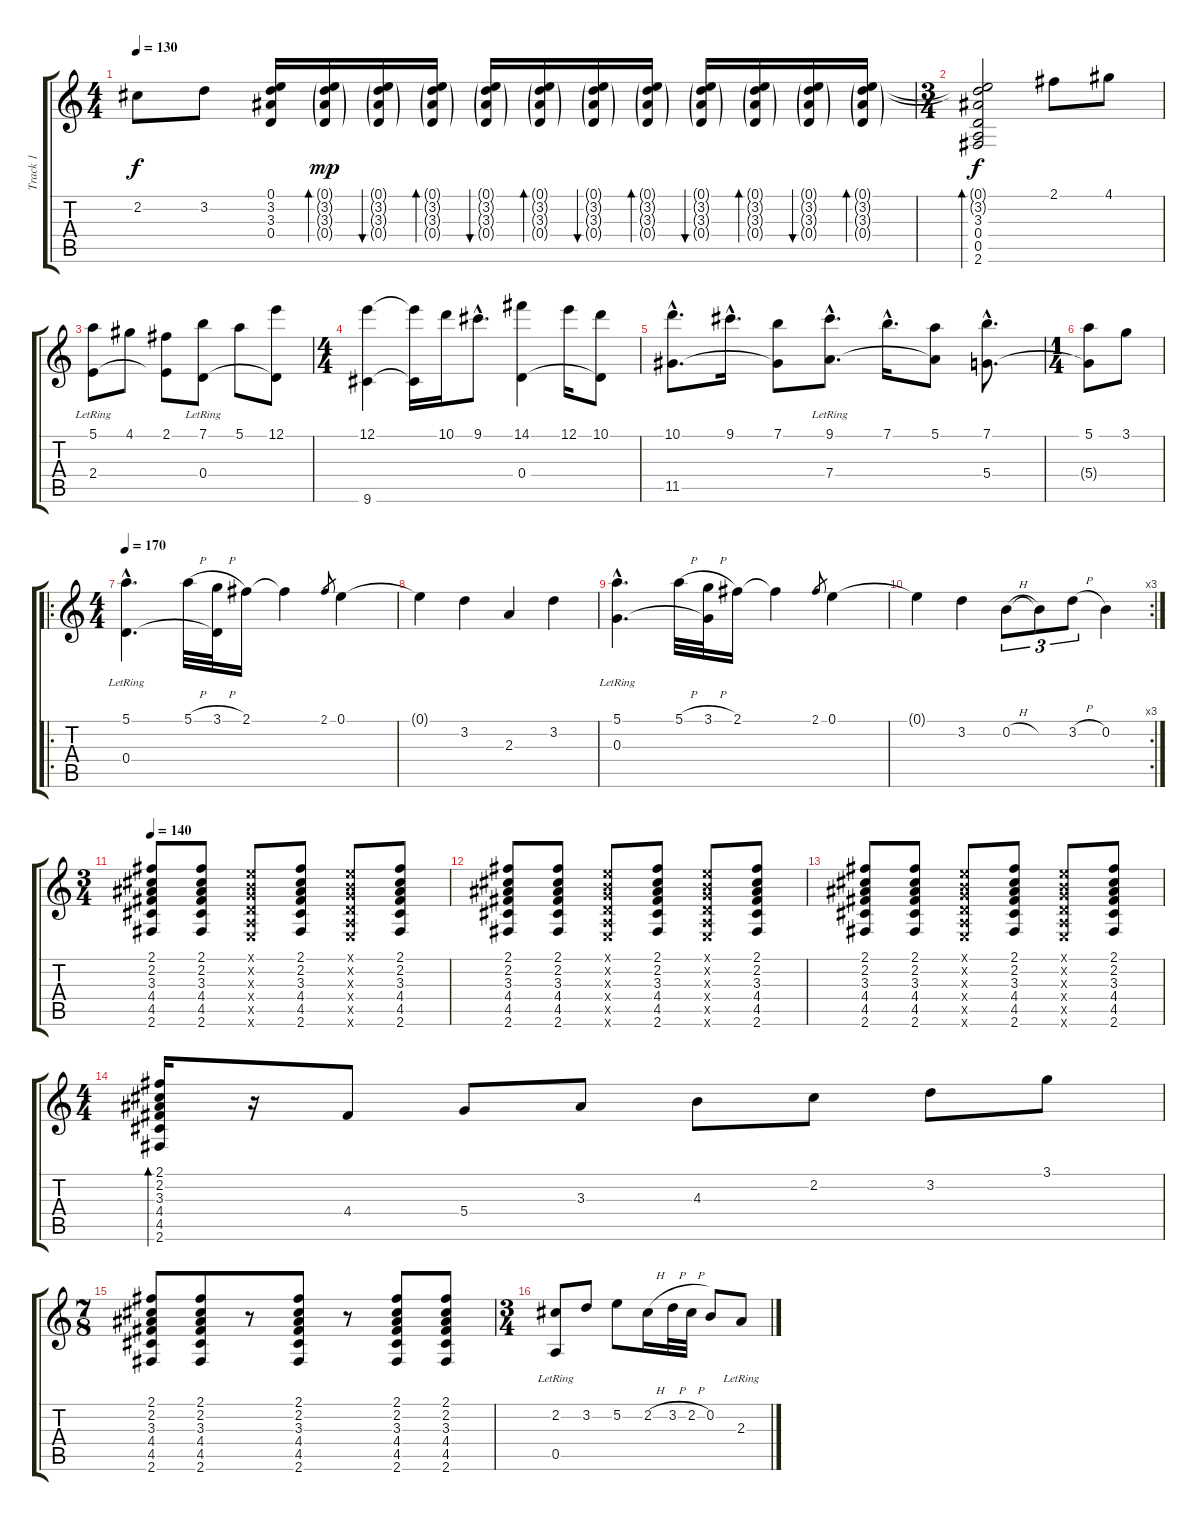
\track ("Track 1" "Track 1") {instrument acousticguitarnylon}
\staff {score tabs}
\tuning (E4 B3 G3 D3 A2 E2) {hide}
\ts (4 4)
\tempo 130
\clef g2
\ks c
2.2.8{dy f} 3.2.8 (0.1 3.2 3.3 0.4).16 (0.1{g} 3.2{g} 3.3{g} 0.4{g}).16{bd 240 dy mp} (0.1{g} 3.2{g} 3.3{g} 0.4{g}).16{bu 240} (0.1{g} 3.2{g} 3.3{g} 0.4{g}).16{bd 240} (0.1{g} 3.2{g} 3.3{g} 0.4{g}).16{bu 240} (0.1{g} 3.2{g} 3.3{g} 0.4{g}).16{bd 240} (0.1{g} 3.2{g} 3.3{g} 0.4{g}).16{bu 240} (0.1{g} 3.2{g} 3.3{g} 0.4{g}).16{bd 240} (0.1{g} 3.2{g} 3.3{g} 0.4{g}).16{bu 240} (0.1{g} 3.2{g} 3.3{g} 0.4{g}).16{bd 240} (0.1{g} 3.2{g} 3.3{g} 0.4{g}).16{bu 240} (0.1{g} 3.2{g} 3.3{g} 0.4{g}).16{bd 240} |
\ts (3 4)
(0.1{t} 3.2{t} 3.3 0.4 0.5 2.6).2{bd 240 dy f} 2.1.8 4.1.8 |
(5.1 2.4{lr}).8 4.1.8 (2.1 2.4{t}).8 (7.1 0.4{lr}).8 5.1.8 (12.1 0.4{t}).8 |
\ts (4 4)
(12.1 9.6).4 (12.1{t} 9.6{t}).16 10.1.16 9.1{hac}.8{d} (14.1 0.4).4 12.1.16 (10.1 0.4{t}).8 |
(10.1{hac} 11.5{hac}).8{d} 9.1{hac}.16{d} (7.1 11.5{t}).8 (9.1{hac} 7.4{hac lr}).8{d} 7.1{hac}.16{d} (5.1 7.4{t}).8 (7.1{hac} 5.4{hac}).8{d} |
\ts (1 4)
(5.1 5.4{t}).8 3.1.8 |
\ro
\ts (4 4)
\tempo 170
(5.1{hac} 0.4{hac lr}).4{d} 5.1{h}.32 (3.1{h} 0.4{t}).32 2.1.16 2.1{t}.4 2.1.8{gr} 0.1.4 |
0.1{t}.4 3.2.4 2.3.4 3.2.4 |
(5.1{hac} 0.3{hac lr}).4{d} 5.1{h}.32 (3.1{h} 0.3{t}).32 2.1.16 2.1{t}.4 2.1.8{gr} 0.1.4 |
\rc 3
0.1{t}.4 3.2.4 0.2{h}.8{tu (3 2)} 0.2{t}.8{tu (3 2)} 3.2{h}.8{tu (3 2)} 0.2.4 |
\ts (3 4)
\tempo 140
(2.1 2.2 3.3 4.4 4.5 2.6).8 (2.1 2.2 3.3 4.4 4.5 2.6).8 (0.1{x} 0.2{x} 0.3{x} 0.4{x} 0.5{x} 0.6{x}).8 (2.1 2.2 3.3 4.4 4.5 2.6).8 (0.1{x} 0.2{x} 0.3{x} 0.4{x} 0.5{x} 0.6{x}).8 (2.1 2.2 3.3 4.4 4.5 2.6).8 |
(2.1 2.2 3.3 4.4 4.5 2.6).8 (2.1 2.2 3.3 4.4 4.5 2.6).8 (0.1{x} 0.2{x} 0.3{x} 0.4{x} 0.5{x} 0.6{x}).8 (2.1 2.2 3.3 4.4 4.5 2.6).8 (0.1{x} 0.2{x} 0.3{x} 0.4{x} 0.5{x} 0.6{x}).8 (2.1 2.2 3.3 4.4 4.5 2.6).8 |
(2.1 2.2 3.3 4.4 4.5 2.6).8 (2.1 2.2 3.3 4.4 4.5 2.6).8 (0.1{x} 0.2{x} 0.3{x} 0.4{x} 0.5{x} 0.6{x}).8 (2.1 2.2 3.3 4.4 4.5 2.6).8 (0.1{x} 0.2{x} 0.3{x} 0.4{x} 0.5{x} 0.6{x}).8 (2.1 2.2 3.3 4.4 4.5 2.6).8 |
\ts (4 4)
(2.1 2.2 3.3 4.4 4.5 2.6).16{bd 240} r.16 4.4.8 5.4.8 3.3.8 4.3.8 2.2.8 3.2.8 3.1.8 |
\ts (7 8)
(2.1 2.2 3.3 4.4 4.5 2.6).8 (2.1 2.2 3.3 4.4 4.5 2.6).8 r.8 (2.1 2.2 3.3 4.4 4.5 2.6).8 r.8 (2.1 2.2 3.3 4.4 4.5 2.6).8 (2.1 2.2 3.3 4.4 4.5 2.6).8 |
\ts (3 4)
(2.2 0.5{lr}).8 3.2.8 5.2.8 2.2{h}.16 3.2{h}.32 2.2{h}.32 0.2.8 2.3{lr}.8
